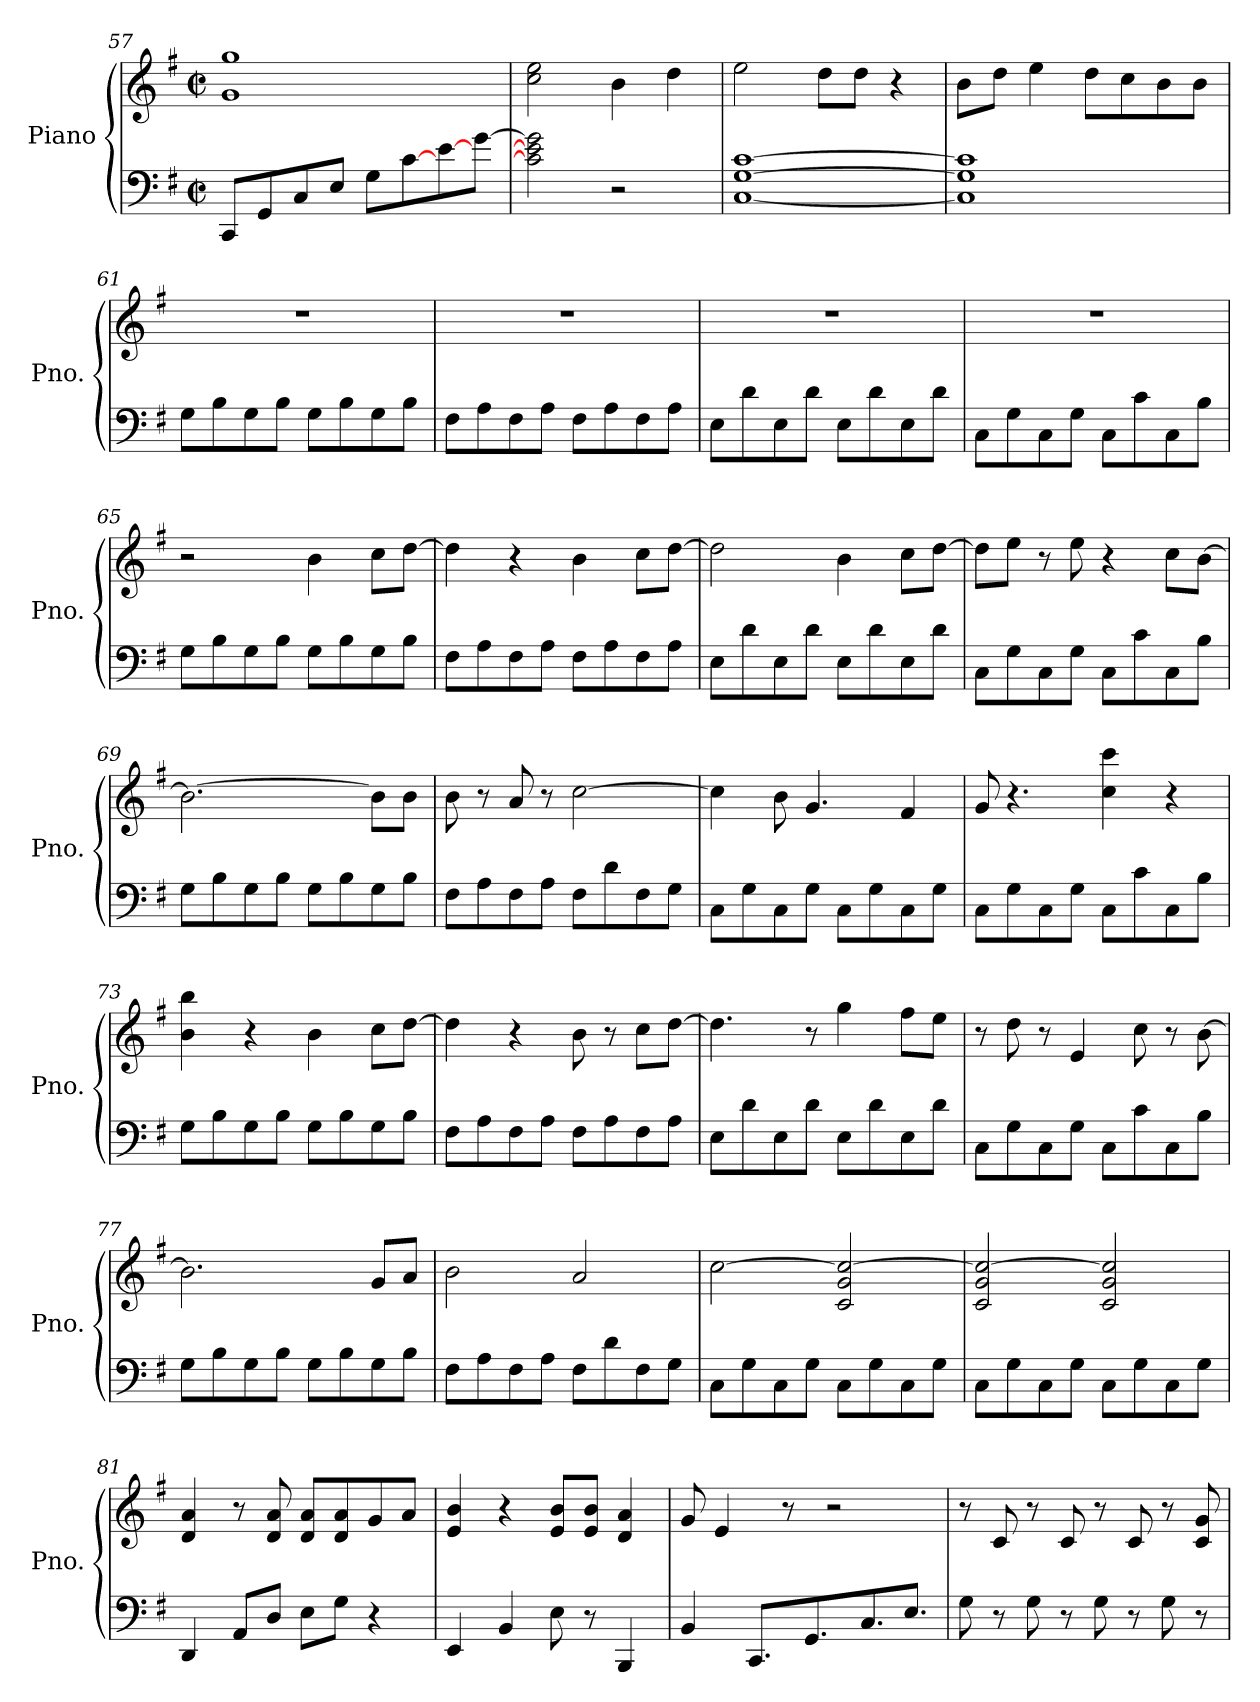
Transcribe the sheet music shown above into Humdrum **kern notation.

**kern	**kern
*part1	*part1
*staff2	*staff1
*I"Piano	*
*I'Pno.	*
*clefF4	*clefG2
*k[f#]	*k[f#]
*M2/2	*M2/2
*met(c|)	*met(c|)
=57	=57
8CC/L	1g 1gg
8GG/	.
8C/	.
8E/J	.
8G\L	.
[8c\	.
[8e\	.
[8g\J	.
=58	=58
2c\] 2e\] 2g\]	2cc\ 2ee\
2r	4b\
.	4dd\
!!LO:LB:g=z
=59	=59
[1C [1G [1c	2ee\
.	8dd\L
.	8dd\J
.	4r
=60	=60
1C] 1G] 1c]	8b\L
.	8dd\J
.	4ee\
.	8dd\L
.	8cc\
.	8b\
.	8b\J
=61	=61
8G\L	1r
8B\	.
8G\	.
8B\J	.
8G\L	.
8B\	.
8G\	.
8B\J	.
=62	=62
8F#\L	1r
8A\	.
8F#\	.
8A\J	.
8F#\L	.
8A\	.
8F#\	.
8A\J	.
=63	=63
8E\L	1r
8d\	.
8E\	.
8d\J	.
8E\L	.
8d\	.
8E\	.
8d\J	.
=64	=64
8C\L	1r
8G\	.
8C\	.
8G\J	.
8C\L	.
8c\	.
8C\	.
8B\J	.
!!LO:LB:g=z
=65	=65
8G\L	2r
8B\	.
8G\	.
8B\J	.
8G\L	4b\
8B\	.
8G\	8cc\L
8B\J	[8dd\J
=66	=66
8F#\L	4dd\]
8A\	.
8F#\	4r
8A\J	.
8F#\L	4b\
8A\	.
8F#\	8cc\L
8A\J	[8dd\J
=67	=67
8E\L	2dd\]
8d\	.
8E\	.
8d\J	.
8E\L	4b\
8d\	.
8E\	8cc\L
8d\J	[8dd\J
=68	=68
8C\L	8dd\L]
8G\	8ee\J
8C\	8r
8G\J	8ee\
8C\L	4r
8c\	.
8C\	8cc\L
8B\J	[8b\J
=69	=69
8G\L	2.b\_
8B\	.
8G\	.
8B\J	.
8G\L	.
8B\	.
8G\	8b\L]
8B\J	8b\J
!!LO:LB:g=z
=70	=70
8F#\L	8b\
8A\	8r
8F#\	8a/
8A\J	8r
8F#\L	[2cc\
8d\	.
8F#\	.
8G\J	.
=71	=71
8C\L	4cc\]
8G\	.
8C\	8b\
8G\J	4.g/
8C\L	.
8G\	.
8C\	4f#/
8G\J	.
=72	=72
8C\L	8g/
8G\	4.r
8C\	.
8G\J	.
8C\L	4cc\ 4ccc\
8c\	.
8C\	4r
8B\J	.
=73	=73
8G\L	4b\ 4bb\
8B\	.
8G\	4r
8B\J	.
8G\L	4b\
8B\	.
8G\	8cc\L
8B\J	[8dd\J
=74	=74
8F#\L	4dd\]
8A\	.
8F#\	4r
8A\J	.
8F#\L	8b\
8A\	8r
8F#\	8cc\L
8A\J	[8dd\J
!!LO:LB:g=z
=75	=75
8E\L	4.dd\]
8d\	.
8E\	.
8d\J	8r
8E\L	4gg\
8d\	.
8E\	8ff#\L
8d\J	8ee\J
=76	=76
8C\L	8r
8G\	8dd\
8C\	8r
8G\J	4e/
8C\L	.
8c\	8cc\
8C\	8r
8B\J	[8b\
=77	=77
8G\L	2.b\]
8B\	.
8G\	.
8B\J	.
8G\L	.
8B\	.
8G\	8g/L
8B\J	8a/J
=78	=78
8F#\L	2b\
8A\	.
8F#\	.
8A\J	.
8F#\L	2a/
8d\	.
8F#\	.
8G\J	.
=79	=79
8C\L	[2cc\
8G\	.
8C\	.
8G\J	.
8C\L	2c/ 2g/ 2cc/_
8G\	.
8C\	.
8G\J	.
!!LO:PB:g=z
=80	=80
8C\L	2c/ 2g/ 2cc/_
8G\	.
8C\	.
8G\J	.
8C\L	2c/ 2g/ 2cc/]
8G\	.
8C\	.
8G\J	.
=81	=81
4DD/	4d/ 4a/
8AA/L	8r
8D/J	8d/ 8a/
8E\L	8d/ 8a/L
8G\J	8d/ 8a/
4r	8g/
.	8a/J
=82	=82
4EE/	4e/ 4b/
4BB/	4r
8E\	8e/ 8b/L
8r	8e/ 8b/J
4BBB/	4d/ 4a/
=83	=83
4BB/	8g/
.	4e/
8.CC/L	.
.	8r
8.GG/	.
.	2r
8.C/	.
8.E/J	.
=84	=84
8G\	8r
8r	8c/
8G\	8r
8r	8c/
8G\	8r
8r	8c/
8G\	8r
8r	8c/ 8g/
=	=
*-	*-
